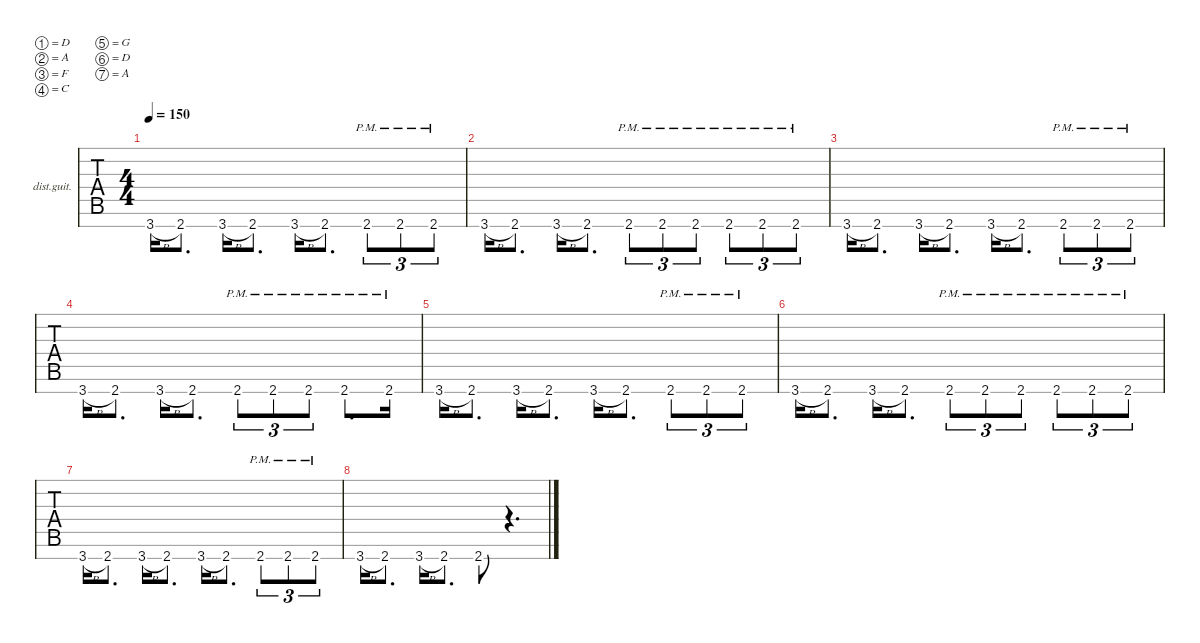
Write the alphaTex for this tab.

\defaultSystemsLayout 4
\hideDynamics
\bracketExtendMode nobrackets
\firstSystemTrackNameOrientation horizontal
\otherSystemsTrackNameOrientation horizontal
\track ("Distortion Guitar" "dist.guit.") {solo instrument distortionguitar}
\staff {tabs}
\tuning (D4 A3 F3 C3 G2 D2 A1)
\ts (4 4)
\scale
1.07061
\tempo 150
\accidentals auto
\clef g2
\ottava regular
\simile none
\ks c
3.7{h}.16{dy mf beam Up} 2.7.8{d beam Up} 3.7{h}.16{beam Up} 2.7.8{d beam Up} 3.7{h}.16{beam Up} 2.7.8{d beam Up} 2.7{pm}.8{tu (3 2) beam Up} 2.7{pm}.8{tu (3 2) beam Up} 2.7{pm}.8{tu (3 2) beam Up} |
\scale
0.976463 3.7{h}.16{beam Up} 2.7.8{d beam Up} 3.7{h}.16{beam Up} 2.7.8{d beam Up} 2.7{pm}.8{tu (3 2) beam Up} 2.7{pm}.8{tu (3 2) beam Up} 2.7{pm}.8{tu (3 2) beam Up} 2.7{pm}.8{tu (3 2) beam Up} 2.7{pm}.8{tu (3 2) beam Up} 2.7{pm}.8{tu (3 2) beam Up} |
\scale
0.976463 3.7{h}.16{beam Up} 2.7.8{d beam Up} 3.7{h}.16{beam Up} 2.7.8{d beam Up} 3.7{h}.16{beam Up} 2.7.8{d beam Up} 2.7{pm}.8{tu (3 2) beam Up} 2.7{pm}.8{tu (3 2) beam Up} 2.7{pm}.8{tu (3 2) beam Up} |
\scale
0.976463 3.7{h}.16{beam Up} 2.7.8{d beam Up} 3.7{h}.16{beam Up} 2.7.8{d beam Up} 2.7{pm}.8{tu (3 2) beam Up} 2.7{pm}.8{tu (3 2) beam Up} 2.7{pm}.8{tu (3 2) beam Up} 2.7{pm}.8{d beam Up} 2.7{pm}.16{beam Up} |
\scale
1.07061 3.7{h}.16{beam Up} 2.7.8{d beam Up} 3.7{h}.16{beam Up} 2.7.8{d beam Up} 3.7{h}.16{beam Up} 2.7.8{d beam Up} 2.7{pm}.8{tu (3 2) beam Up} 2.7{pm}.8{tu (3 2) beam Up} 2.7{pm}.8{tu (3 2) beam Up} |
\scale
0.976463 3.7{h}.16{beam Up} 2.7.8{d beam Up} 3.7{h}.16{beam Up} 2.7.8{d beam Up} 2.7{pm}.8{tu (3 2) beam Up} 2.7{pm}.8{tu (3 2) beam Up} 2.7{pm}.8{tu (3 2) beam Up} 2.7{pm}.8{tu (3 2) beam Up} 2.7{pm}.8{tu (3 2) beam Up} 2.7{pm}.8{tu (3 2) beam Up} |
\scale
0.976463 3.7{h}.16{beam Up} 2.7.8{d beam Up} 3.7{h}.16{beam Up} 2.7.8{d beam Up} 3.7{h}.16{beam Up} 2.7.8{d beam Up} 2.7{pm}.8{tu (3 2) beam Up} 2.7{pm}.8{tu (3 2) beam Up} 2.7{pm}.8{tu (3 2) beam Up} |
\scale
0.976463 3.7{h}.16{beam Up} 2.7.8{d beam Up} 3.7{h}.16{beam Up} 2.7.8{d beam Up} 2.7.8{beam Up} r.4{d beam Up} |
\scale
1.07031
